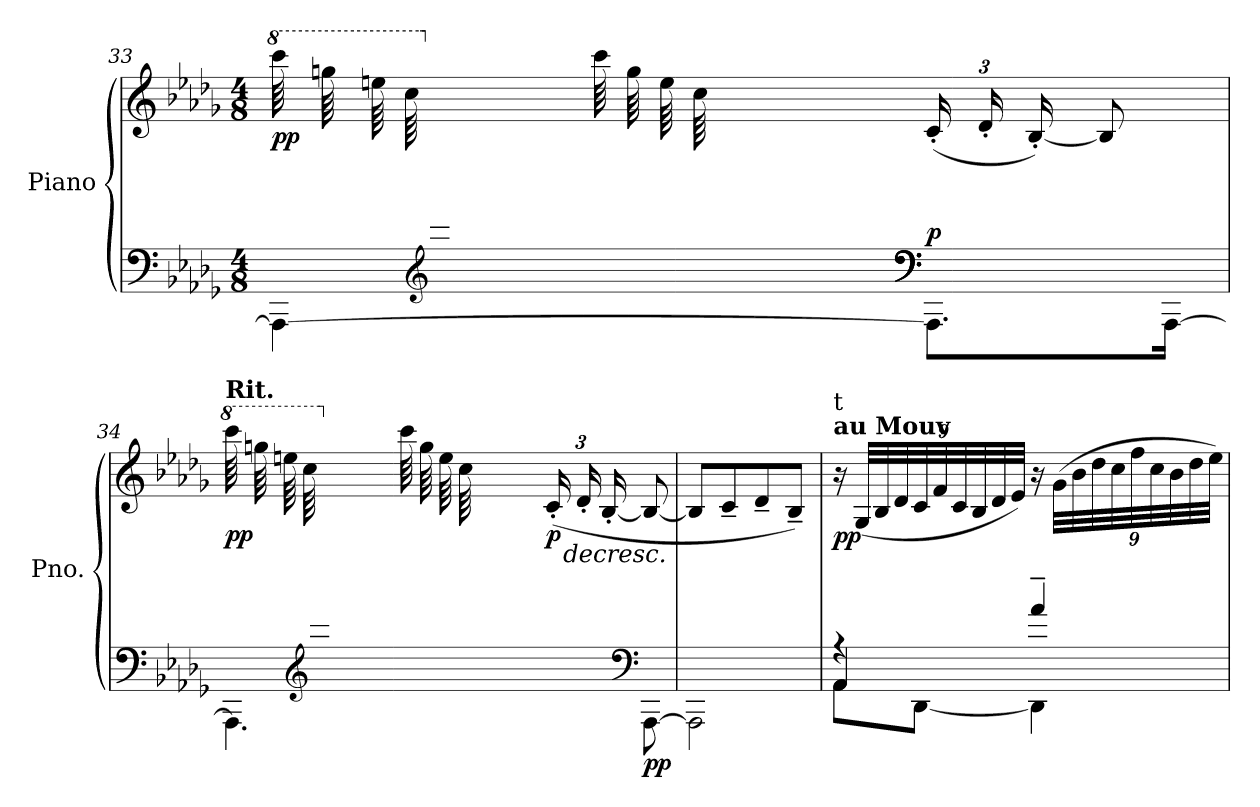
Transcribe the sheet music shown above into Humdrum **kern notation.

**kern	**kern	**dynam
*part1	*part1	*part1
*staff2	*staff1	*staff1/2
*I"Piano	*	*
*I'Pno.	*	*
!!LO:LB:g=z
*clefF4	*clefG2	*
*k[b-e-a-d-g-]	*k[b-e-a-d-g-]	*
*M4/8	*M4/8	*
=33	=33	=33
*^	*	*
*	*^	*	*
*	*	*	*8va	*
!	!	!	!	!LO:DY:a=2
16ryy	16rAyy	4AAA-\_	(64cccc\LLLL	pp
.	.	.	64gggn\	.
.	.	.	64eeen\	.
.	.	.	64ccc\	.
*clefG2	*	*	*	*
*	*	*	*X8va	*
64ddd-/	16ryy	.	16ryy	.
64ggn/	.	.	.	.
64een/	.	.	.	.
64dd-/JJJJ	.	.	.	.
16ryy	8ryy	.	64ccc\LLLL	.
.	.	.	64gg\	.
.	.	.	64ee\	.
.	.	.	64cc\	.
64dd-/	.	.	16ryy	.
64gn/	.	.	.	.
64en/	.	.	.	.
64d-/JJJJ)	.	.	.	.
*clefF4	*	*	*	*
*	*	*	*Xbrackettup	*
!	!	!	!	!LO:DY:a=2
4ryy	4ryy	8.AAA-\L]	(24c'/LL	p
.	.	.	24d-'/	.
.	.	.	[24B-'/J)	.
.	.	.	8B-/J]	.
.	.	[16AAA-\Jk	.	.
=34	=34	=34	=34	=34
*	*	*	*8va	*
!	!	!	!LO:TX:a:B:t=Rit.	!
!	!	!	!	!LO:DY:a=2
16ryy	16ryy	4.AAA-\]	(64cccc\LLLL	pp
.	.	.	64gggn\	.
.	.	.	64eeen\	.
.	.	.	64ccc\	.
*clefG2	*	*	*	*
*	*	*	*X8va	*
64ddd-/	16ryy	.	16ryy	.
64ggn/	.	.	.	.
64een/	.	.	.	.
64dd-/JJJJ	.	.	.	.
16ryy	8ryy	.	64ccc\LLLL	.
.	.	.	64gg\	.
.	.	.	64ee\	.
.	.	.	64cc\	.
64dd-/	.	.	16ryy	.
64gn/	.	.	.	.
64en/	.	.	.	.
64d-/JJJJ)	.	.	.	.
!	!	!	!	!LO:DY:b
4ryy	4ryy	.	(24c'/LL	p
!	!	!	!	!LO:HP:b
.	.	.	24d-'/	>
.	.	.	[24B-'/J	.
*clefF4	*	*	*	*
!	!	!	!	!LO:DY:b=2
.	.	[8AAA-\	8B-/J_	pp
*v	*v	*v	*	*
.	.	]
=35	=35	=35
!	!	!LO:DY:a=2
2AAA-\]	8B-/L]	other-dynamics
.	8c~/	.
.	8d-~/	.
.	8B-~/J)	.
!!LO:LB:g=z
=36	=36	=36
*^	*	*
*	*^	*	*
!	!	!	!LO:TX:a:B:t=au Mouv	!
!	!	!	!LO:TX:a:t=t	!
!	!	!	!	!LO:DY:b
4rA	8AA-\L	4AA-/	16r	pp
.	.	.	(48G-/LLL	.
.	.	.	48B-/	.
.	.	.	48d-/	.
.	[8DD-\J	.	48c/	.
.	.	.	48f/	.
.	.	.	48c/	.
.	.	.	48B-/	.
.	.	.	48d-/	.
.	.	.	48e-/JJJ)	.
4a-~/	4DD-\]	4ryy	16r	.
.	.	.	(48g-\LLL	.
.	.	.	48b-\	.
.	.	.	48dd-\	.
.	.	.	48cc\	.
.	.	.	48ff\	.
.	.	.	48cc\	.
.	.	.	48b-\	.
.	.	.	48dd-\	.
.	.	.	48ee-\JJJ)	.
*v	*v	*v	*	*
=	=	=
*-	*-	*-
